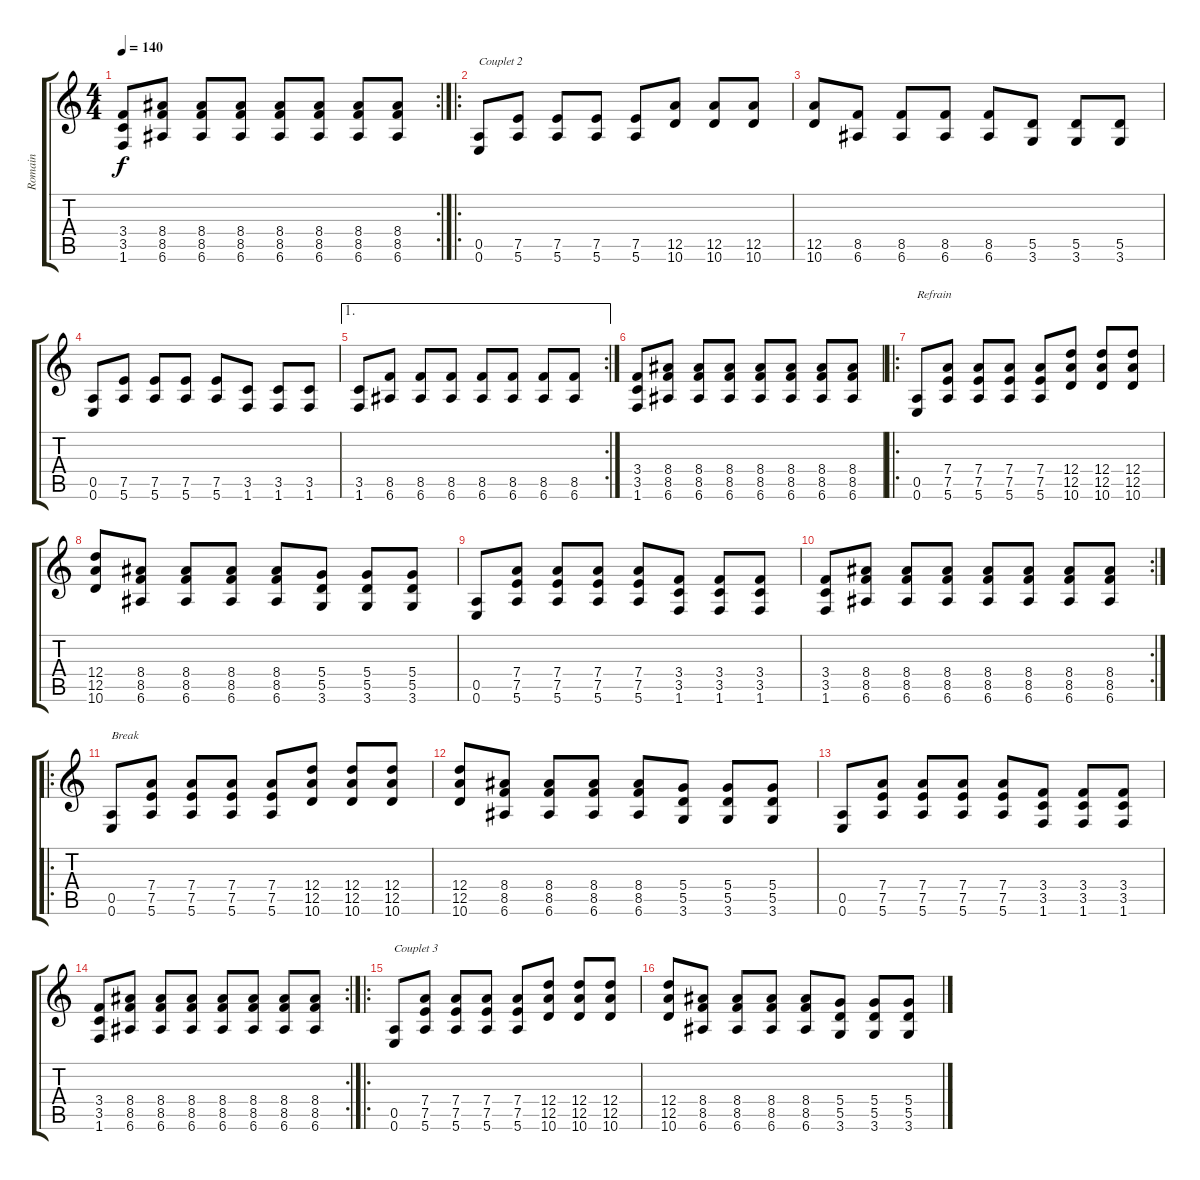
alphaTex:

\track ("Romain" "Romain") {instrument distortionguitar}
\staff {score tabs}
\tuning (E4 B3 G3 D3 A2 E2) {hide}
\rc 2
\ts (4 4)
\tempo 140
\clef g2
\ks c
(3.4 3.5 1.6).8{dy f} (8.4 8.5 6.6).8 (8.4 8.5 6.6).8 (8.4 8.5 6.6).8 (8.4 8.5 6.6).8 (8.4 8.5 6.6).8 (8.4 8.5 6.6).8 (8.4 8.5 6.6).8 |
\ro
(0.5 0.6).8{txt "Couplet 2"} (7.5 5.6).8 (7.5 5.6).8 (7.5 5.6).8 (7.5 5.6).8 (12.5 10.6).8 (12.5 10.6).8 (12.5 10.6).8 |
(12.5 10.6).8 (8.5 6.6).8 (8.5 6.6).8 (8.5 6.6).8 (8.5 6.6).8 (5.5 3.6).8 (5.5 3.6).8 (5.5 3.6).8 |
(0.5 0.6).8 (7.5 5.6).8 (7.5 5.6).8 (7.5 5.6).8 (7.5 5.6).8 (3.5 1.6).8 (3.5 1.6).8 (3.5 1.6).8 |
\ae 1
\rc 2
(3.5 1.6).8 (8.5 6.6).8 (8.5 6.6).8 (8.5 6.6).8 (8.5 6.6).8 (8.5 6.6).8 (8.5 6.6).8 (8.5 6.6).8 |
(3.4 3.5 1.6).8 (8.4 8.5 6.6).8 (8.4 8.5 6.6).8 (8.4 8.5 6.6).8 (8.4 8.5 6.6).8 (8.4 8.5 6.6).8 (8.4 8.5 6.6).8 (8.4 8.5 6.6).8 |
\ro
(0.5 0.6).8{txt "Refrain"} (7.4 7.5 5.6).8 (7.4 7.5 5.6).8 (7.4 7.5 5.6).8 (7.4 7.5 5.6).8 (12.4 12.5 10.6).8 (12.4 12.5 10.6).8 (12.4 12.5 10.6).8 |
(12.4 12.5 10.6).8 (8.4 8.5 6.6).8 (8.4 8.5 6.6).8 (8.4 8.5 6.6).8 (8.4 8.5 6.6).8 (5.4 5.5 3.6).8 (5.4 5.5 3.6).8 (5.4 5.5 3.6).8 |
(0.5 0.6).8 (7.4 7.5 5.6).8 (7.4 7.5 5.6).8 (7.4 7.5 5.6).8 (7.4 7.5 5.6).8 (3.4 3.5 1.6).8 (3.4 3.5 1.6).8 (3.4 3.5 1.6).8 |
\rc 2
(3.4 3.5 1.6).8 (8.4 8.5 6.6).8 (8.4 8.5 6.6).8 (8.4 8.5 6.6).8 (8.4 8.5 6.6).8 (8.4 8.5 6.6).8 (8.4 8.5 6.6).8 (8.4 8.5 6.6).8 |
\ro
(0.5 0.6).8{txt "Break"} (7.4 7.5 5.6).8 (7.4 7.5 5.6).8 (7.4 7.5 5.6).8 (7.4 7.5 5.6).8 (12.4 12.5 10.6).8 (12.4 12.5 10.6).8 (12.4 12.5 10.6).8 |
(12.4 12.5 10.6).8 (8.4 8.5 6.6).8 (8.4 8.5 6.6).8 (8.4 8.5 6.6).8 (8.4 8.5 6.6).8 (5.4 5.5 3.6).8 (5.4 5.5 3.6).8 (5.4 5.5 3.6).8 |
(0.5 0.6).8 (7.4 7.5 5.6).8 (7.4 7.5 5.6).8 (7.4 7.5 5.6).8 (7.4 7.5 5.6).8 (3.4 3.5 1.6).8 (3.4 3.5 1.6).8 (3.4 3.5 1.6).8 |
\rc 2
(3.4 3.5 1.6).8 (8.4 8.5 6.6).8 (8.4 8.5 6.6).8 (8.4 8.5 6.6).8 (8.4 8.5 6.6).8 (8.4 8.5 6.6).8 (8.4 8.5 6.6).8 (8.4 8.5 6.6).8 |
\ro
(0.5 0.6).8{txt "Couplet 3"} (7.4 7.5 5.6).8 (7.4 7.5 5.6).8 (7.4 7.5 5.6).8 (7.4 7.5 5.6).8 (12.4 12.5 10.6).8 (12.4 12.5 10.6).8 (12.4 12.5 10.6).8 |
(12.4 12.5 10.6).8 (8.4 8.5 6.6).8 (8.4 8.5 6.6).8 (8.4 8.5 6.6).8 (8.4 8.5 6.6).8 (5.4 5.5 3.6).8 (5.4 5.5 3.6).8 (5.4 5.5 3.6).8
